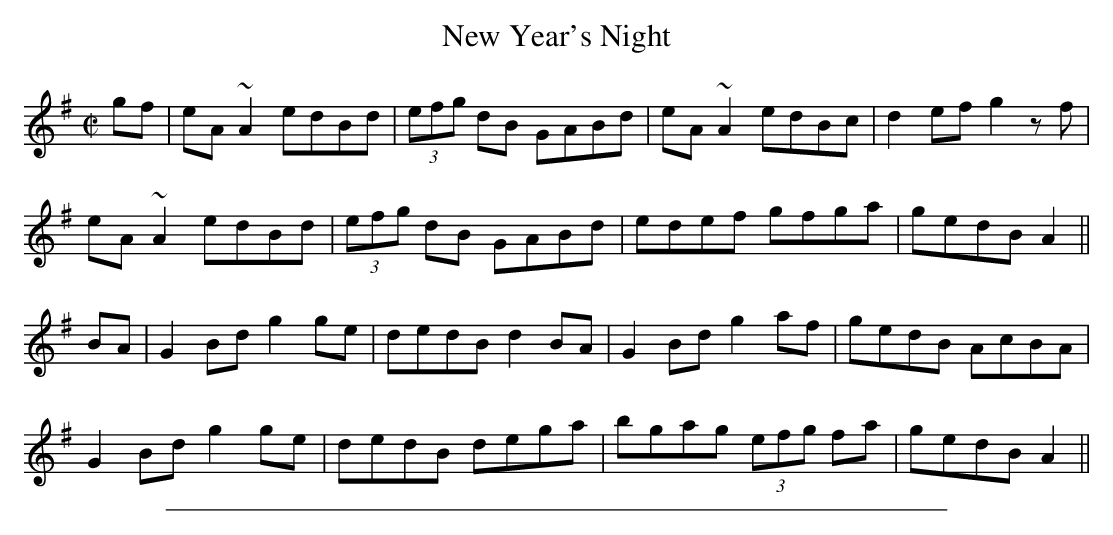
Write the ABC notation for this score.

X:1
T: New Year's Night
M:C|
K:G
gf|eA ~A2 edBd|(3efg dB GABd|eA ~A2 edBc|d2 ef g2 z f|
eA ~A2 edBd|(3efg dB GABd|edef gfga|gedB A2||
BA|G2 Bd g2 ge|dedBd2 BA|G2 Bd g2 af|gedB AcBA|
G2 Bd g2 ge|dedB dega|bgag (3efg fa|gedB A2||
